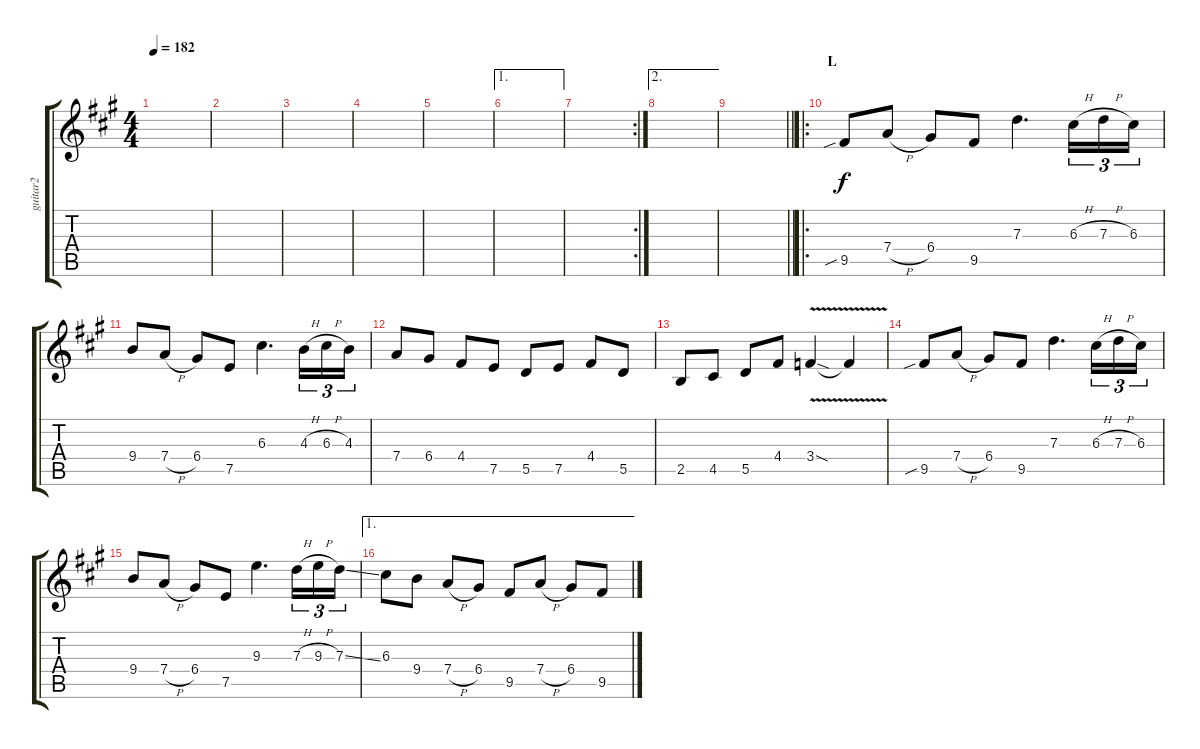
\track ("guitar2" "guitar2") {instrument overdrivenguitar}
\staff {score tabs}
\tuning (E4 B3 G3 D3 A2 E2) {hide}
\ts (4 4)
\tempo 182
\clef g2
\ks f#minor
|
|
|
|
|
\ae 1
|
\rc 2
|
\ae 2
|
\barLineRight lightlight
|
\ro
\section ("" "L")
9.5{sib}.8 7.4{h}.8 6.4.8 9.5.8 7.3.4{d} 6.3{h}.16{tu (3 2)} 7.3{h}.16{tu (3 2)} 6.3.16{tu (3 2)} |
9.4.8 7.4{h}.8 6.4.8 7.5.8 6.3.4{d} 4.3{h}.16{tu (3 2)} 6.3{h}.16{tu (3 2)} 4.3.16{tu (3 2)} |
7.4.8 6.4.8 4.4.8 7.5.8 5.5.8 7.5.8 4.4.8 5.5.8 |
2.5.8 4.5.8 5.5.8 4.4.8 3.4{v sod}.4 3.4{t}.4 |
9.5{sib}.8 7.4{h}.8 6.4.8 9.5.8 7.3.4{d} 6.3{h}.16{tu (3 2)} 7.3{h}.16{tu (3 2)} 6.3.16{tu (3 2)} |
9.4.8 7.4{h}.8 6.4.8 7.5.8 9.3.4{d} 7.3{h}.16{tu (3 2)} 9.3{h}.16{tu (3 2)} 7.3{ss}.16{tu (3 2)} |
\ae 1
6.3.8 9.4.8 7.4{h}.8 6.4.8 9.5.8 7.4{h}.8 6.4.8 9.5.8
